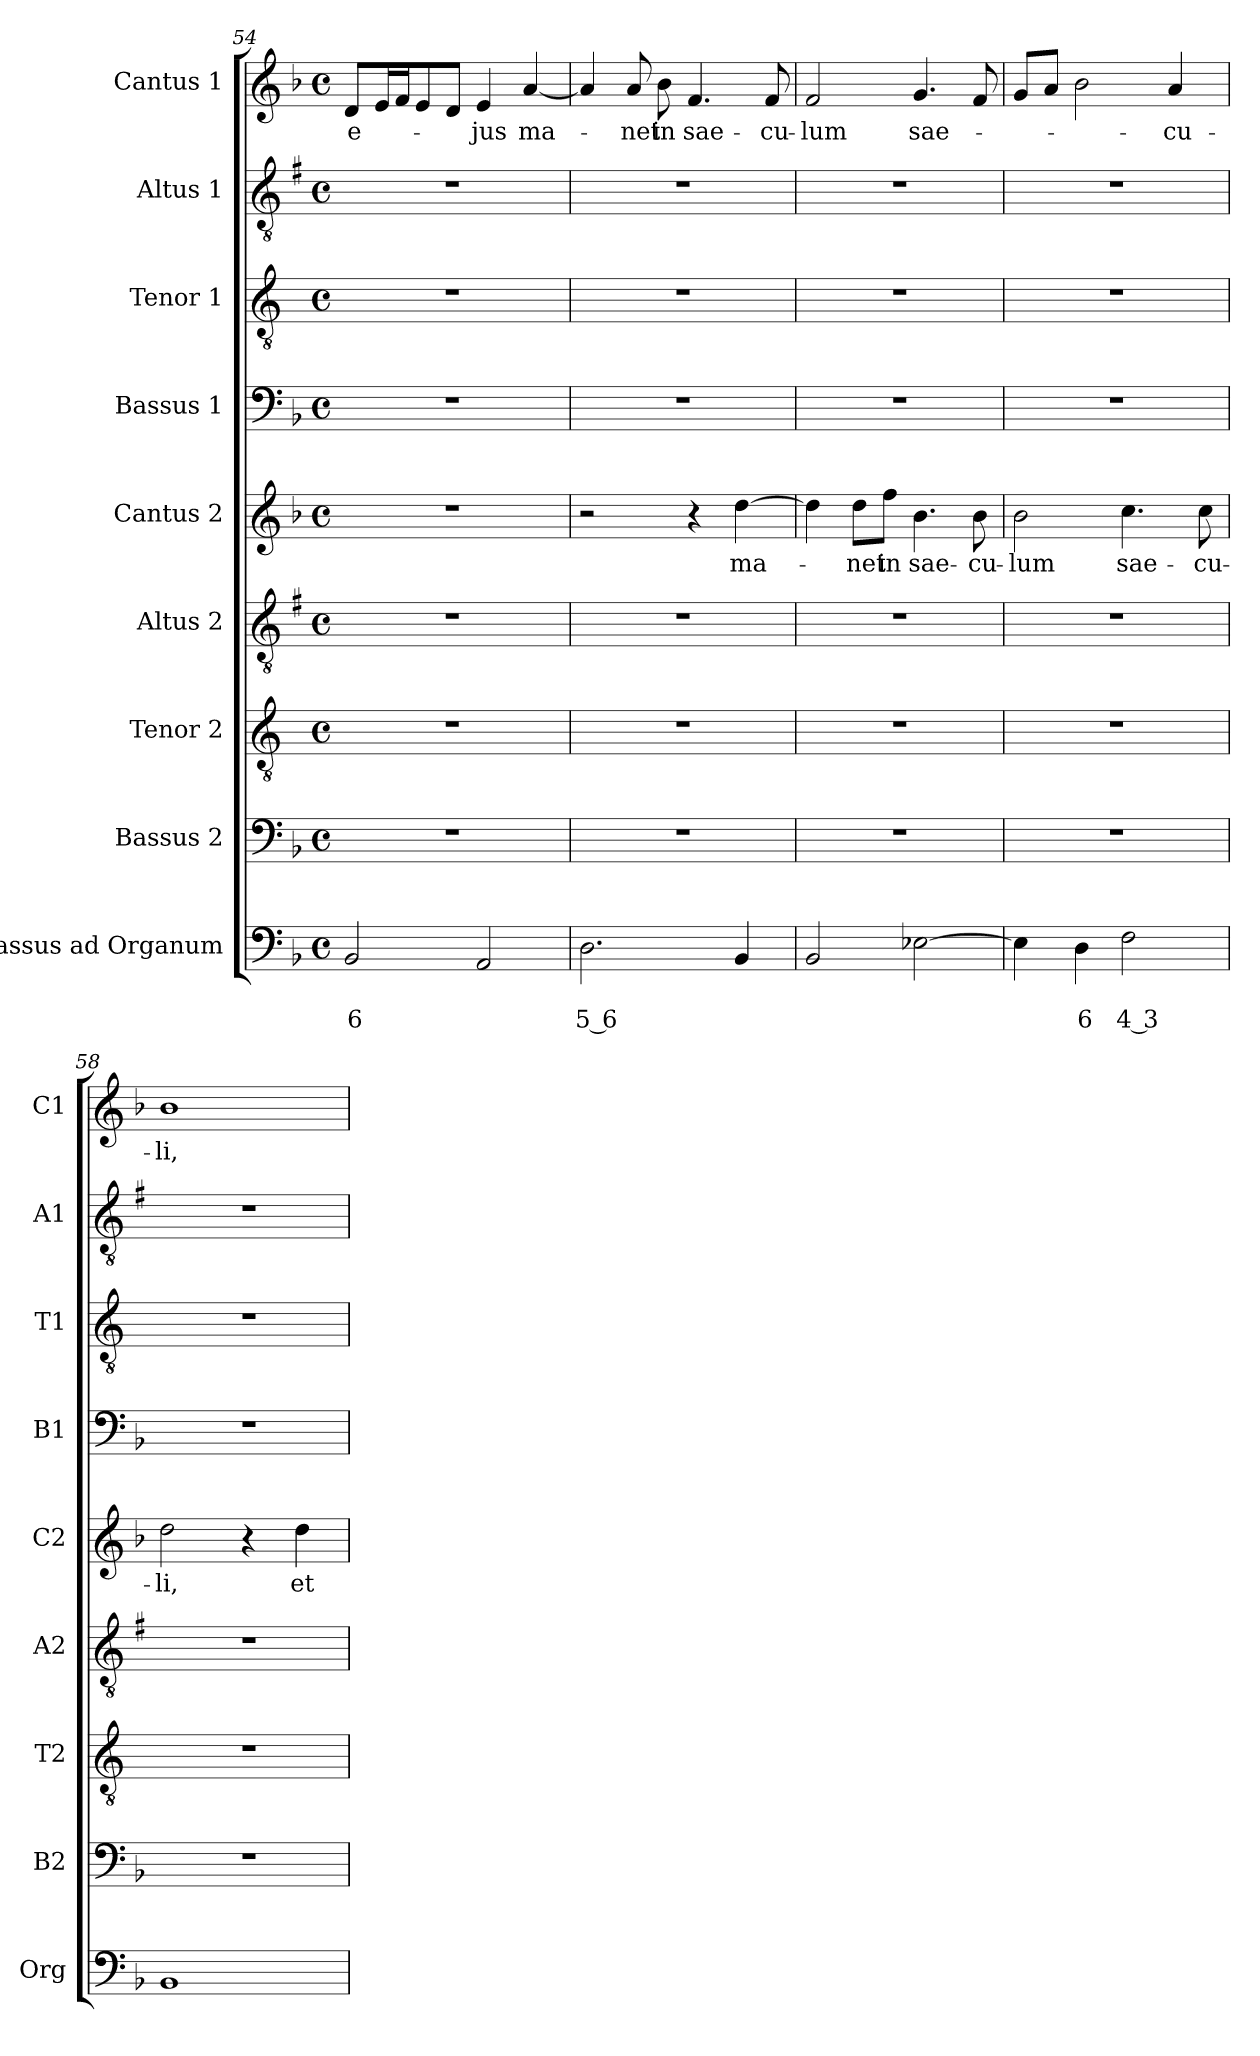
**kern	**text	**text	**kern	**kern	**kern	**kern	**text	**kern	**kern	**kern	**kern	**text
*part9	*part9	*part9	*part8	*part7	*part6	*part5	*part5	*part4	*part3	*part2	*part1	*part1
*staff9	*staff9	*staff9	*staff8	*staff7	*staff6	*staff5	*staff5	*staff4	*staff3	*staff2	*staff1	*staff1
*I"Bassus ad Organum	*	*	*I"Bassus 2	*I"Tenor 2	*I"Altus 2	*I"Cantus 2	*	*I"Bassus 1	*I"Tenor 1	*I"Altus 1	*I"Cantus 1	*
*I'Org	*	*	*I'B2	*I'T2	*I'A2	*I'C2	*	*I'B1	*I'T1	*I'A1	*I'C1	*
*clefF4	*	*	*clefF4	*clefGv2	*clefGv2	*clefG2	*	*clefF4	*clefGv2	*clefGv2	*clefG2	*
*	*	*	*	*ITrd4c7	*ITrd1c2	*	*	*	*ITrd4c7	*ITrd1c2	*	*
*k[b-]	*	*	*k[b-]	*k[b-]	*k[b-]	*k[b-]	*	*k[b-]	*k[b-]	*k[b-]	*k[b-]	*
*F:	*	*	*F:	*F:	*F:	*F:	*	*F:	*F:	*F:	*F:	*
*M4/4	*	*	*M4/4	*M4/4	*M4/4	*M4/4	*	*M4/4	*M4/4	*M4/4	*M4/4	*
*met(c)	*	*	*met(c)	*met(c)	*met(c)	*met(c)	*	*met(c)	*met(c)	*met(c)	*met(c)	*
=54	=54	=54	=54	=54	=54	=54	=54	=54	=54	=54	=54	=54
!	!	!LO:LY:b	!	!	!	!	!	!	!	!	!	!LO:LY:b
2BB-/	.	6	1r	1r	1r	1r	.	1r	1r	1r	8d/L	e-
.	.	.	.	.	.	.	.	.	.	.	16e/L	.
.	.	.	.	.	.	.	.	.	.	.	16f/J	.
.	.	.	.	.	.	.	.	.	.	.	8e/	.
.	.	.	.	.	.	.	.	.	.	.	8d/J	.
!	!	!	!	!	!	!	!	!	!	!	!	!LO:LY:b
2AA/	.	.	.	.	.	.	.	.	.	.	4e/	-jus
!	!	!	!	!	!	!	!	!	!	!	!	!LO:LY:b
.	.	.	.	.	.	.	.	.	.	.	[4a/	ma-
=55	=55	=55	=55	=55	=55	=55	=55	=55	=55	=55	=55	=55
!	!	!LO:LY:b	!	!	!	!	!	!	!	!	!	!
2.D\	.	5 6	1r	1r	1r	2r	.	1r	1r	1r	4a/]	.
!	!	!	!	!	!	!	!	!	!	!	!	!LO:LY:b
.	.	.	.	.	.	.	.	.	.	.	8a/	-net
!	!	!	!	!	!	!	!	!	!	!	!	!LO:LY:b
.	.	.	.	.	.	.	.	.	.	.	8b-\	in
!	!	!	!	!	!	!	!	!	!	!	!	!LO:LY:b
.	.	.	.	.	.	4r	.	.	.	.	4.f/	sae-
!	!	!	!	!	!	!	!LO:LY:b	!	!	!	!	!
4BB-/	.	.	.	.	.	[4dd\	ma-	.	.	.	.	.
!	!	!	!	!	!	!	!	!	!	!	!	!LO:LY:b
.	.	.	.	.	.	.	.	.	.	.	8f/	-cu-
=56	=56	=56	=56	=56	=56	=56	=56	=56	=56	=56	=56	=56
!	!	!	!	!	!	!	!	!	!	!	!	!LO:LY:b
2BB-/	.	.	1r	1r	1r	4dd\]	.	1r	1r	1r	2f/	-lum
!	!	!	!	!	!	!	!LO:LY:b	!	!	!	!	!
.	.	.	.	.	.	8dd\L	-net	.	.	.	.	.
!	!	!	!	!	!	!	!LO:LY:b	!	!	!	!	!
.	.	.	.	.	.	8ff\J	in	.	.	.	.	.
!	!	!	!	!	!	!	!LO:LY:b	!	!	!	!	!LO:LY:b
[2E-X\	.	.	.	.	.	4.b-\	sae-	.	.	.	4.g/	sae-
!	!	!	!	!	!	!	!LO:LY:b	!	!	!	!	!
.	.	.	.	.	.	8b-\	-cu-	.	.	.	8f/	.
!!LO:LB:g=z
=57	=57	=57	=57	=57	=57	=57	=57	=57	=57	=57	=57	=57
!	!	!	!	!	!	!	!LO:LY:b	!	!	!	!	!
4E-\]	.	.	1r	1r	1r	2b-\	-lum	1r	1r	1r	8g/L	.
.	.	.	.	.	.	.	.	.	.	.	8a/J	.
!	!	!LO:LY:b	!	!	!	!	!	!	!	!	!	!
4D\	.	6	.	.	.	.	.	.	.	.	2b-\	.
!	!	!LO:LY:b	!	!	!	!	!LO:LY:b	!	!	!	!	!
2F\	.	4 3	.	.	.	4.cc\	sae-	.	.	.	.	.
!	!	!	!	!	!	!	!	!	!	!	!	!LO:LY:b
.	.	.	.	.	.	.	.	.	.	.	4a/	-cu-
!	!	!	!	!	!	!	!LO:LY:b	!	!	!	!	!
.	.	.	.	.	.	8cc\	-cu-	.	.	.	.	.
=58	=58	=58	=58	=58	=58	=58	=58	=58	=58	=58	=58	=58
!	!	!	!	!	!	!	!LO:LY:b	!	!	!	!	!LO:LY:b
1BB-	.	.	1r	1r	1r	2dd\	-li,	1r	1r	1r	1b-	-li,
.	.	.	.	.	.	4r	.	.	.	.	.	.
!	!	!	!	!	!	!	!LO:LY:b	!	!	!	!	!
.	.	.	.	.	.	4dd\	et	.	.	.	.	.
=	=	=	=	=	=	=	=	=	=	=	=	=
*-	*-	*-	*-	*-	*-	*-	*-	*-	*-	*-	*-	*-
